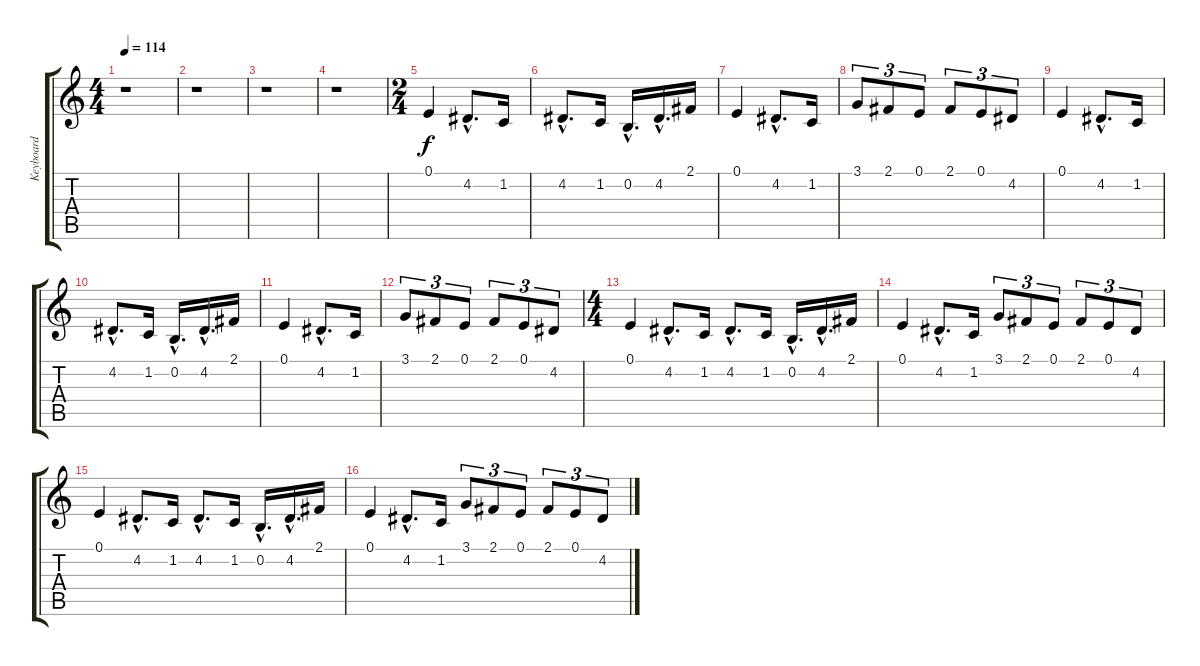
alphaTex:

\track ("Keyboard" "Keyboard") {instrument acousticgrandpiano}
\staff {score tabs}
\tuning (E4 B3 G3 D3 A2 E2) {hide}
\ts (4 4)
\tempo 114
\clef g2
\ks c
r.1{dy f} |
r.1 |
r.1 |
r.1 |
\ts (2 4)
0.1.4 4.2{hac}.8{d} 1.2.16 |
4.2{hac}.8{d} 1.2.16 0.2{hac}.16{d} 4.2{hac}.16{d} 2.1.16 |
0.1.4 4.2{hac}.8{d} 1.2.16 |
3.1.8{tu (3 2)} 2.1.8{tu (3 2)} 0.1.8{tu (3 2)} 2.1.8{tu (3 2)} 0.1.8{tu (3 2)} 4.2.8{tu (3 2)} |
0.1.4 4.2{hac}.8{d} 1.2.16 |
4.2{hac}.8{d} 1.2.16 0.2{hac}.16{d} 4.2{hac}.16{d} 2.1.16 |
0.1.4 4.2{hac}.8{d} 1.2.16 |
3.1.8{tu (3 2)} 2.1.8{tu (3 2)} 0.1.8{tu (3 2)} 2.1.8{tu (3 2)} 0.1.8{tu (3 2)} 4.2.8{tu (3 2)} |
\ts (4 4)
0.1.4 4.2{hac}.8{d} 1.2.16 4.2{hac}.8{d} 1.2.16 0.2{hac}.16{d} 4.2{hac}.16{d} 2.1.16 |
0.1.4 4.2{hac}.8{d} 1.2.16 3.1.8{tu (3 2)} 2.1.8{tu (3 2)} 0.1.8{tu (3 2)} 2.1.8{tu (3 2)} 0.1.8{tu (3 2)} 4.2.8{tu (3 2)} |
0.1.4 4.2{hac}.8{d} 1.2.16 4.2{hac}.8{d} 1.2.16 0.2{hac}.16{d} 4.2{hac}.16{d} 2.1.16 |
0.1.4 4.2{hac}.8{d} 1.2.16 3.1.8{tu (3 2)} 2.1.8{tu (3 2)} 0.1.8{tu (3 2)} 2.1.8{tu (3 2)} 0.1.8{tu (3 2)} 4.2.8{tu (3 2)}
